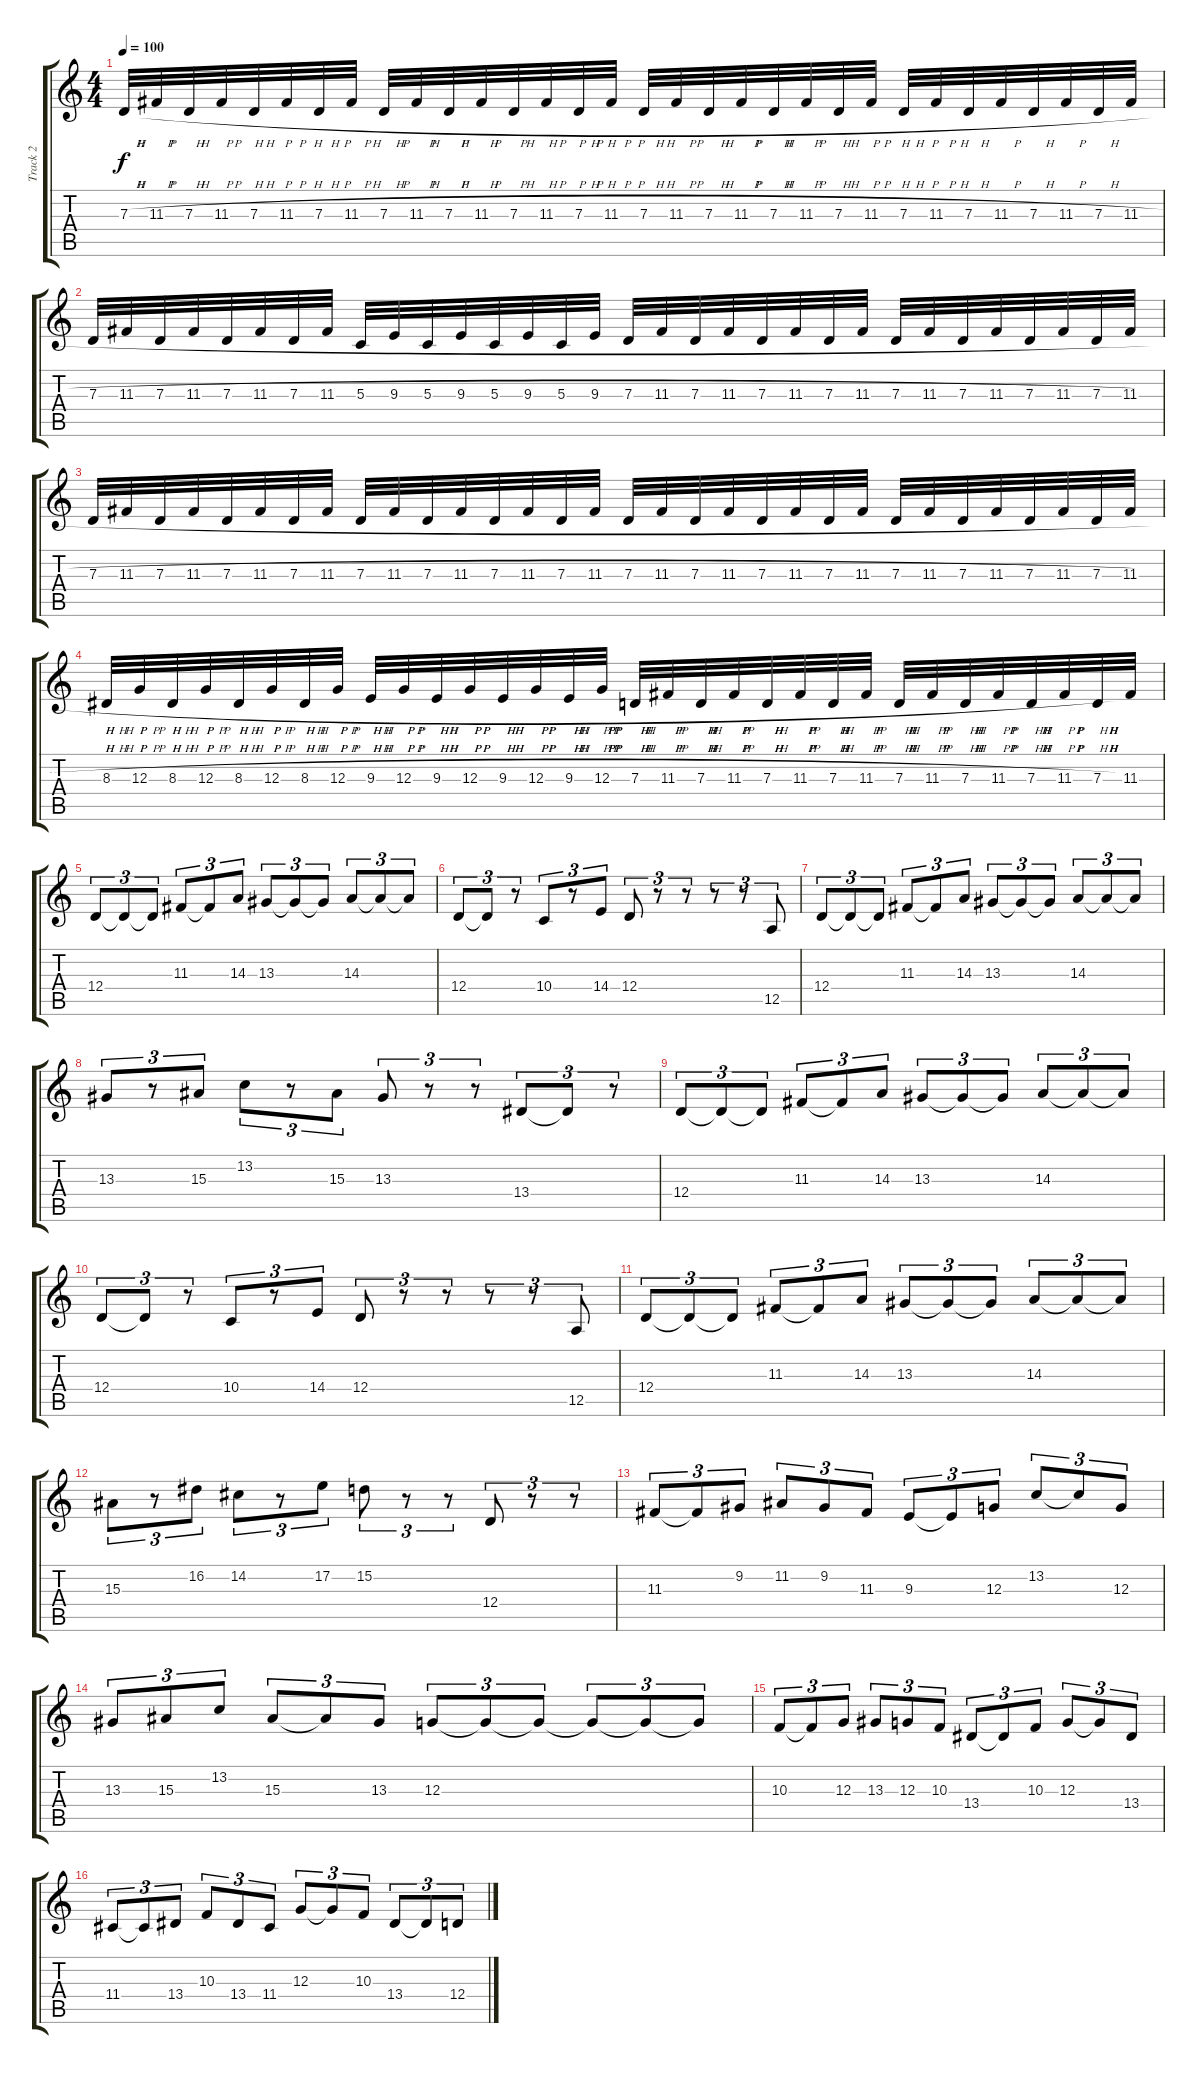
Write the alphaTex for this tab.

\track ("Track 2" "Track 2") {instrument vibraphone}
\staff {score tabs}
\tuning (E4 B3 G3 D3 A2 E2) {hide}
\ts (4 4)
\tempo 100
\clef g2
\ks c
7.3{h}.32{dy f} 11.3{h}.32 7.3{h}.32 11.3{h}.32 7.3{h}.32 11.3{h}.32 7.3{h}.32 11.3{h}.32 7.3{h}.32 11.3{h}.32 7.3{h}.32 11.3{h}.32 7.3{h}.32 11.3{h}.32 7.3{h}.32 11.3{h}.32 7.3{h}.32 11.3{h}.32 7.3{h}.32 11.3{h}.32 7.3{h}.32 11.3{h}.32 7.3{h}.32 11.3{h}.32 7.3{h}.32 11.3{h}.32 7.3{h}.32 11.3{h}.32 7.3{h}.32 11.3{h}.32 7.3{h}.32 11.3{h}.32 |
7.3{h}.32 11.3{h}.32 7.3{h}.32 11.3{h}.32 7.3{h}.32 11.3{h}.32 7.3{h}.32 11.3{h}.32 5.3{h}.32 9.3{h}.32 5.3{h}.32 9.3{h}.32 5.3{h}.32 9.3{h}.32 5.3{h}.32 9.3{h}.32 7.3{h}.32 11.3{h}.32 7.3{h}.32 11.3{h}.32 7.3{h}.32 11.3{h}.32 7.3{h}.32 11.3{h}.32 7.3{h}.32 11.3{h}.32 7.3{h}.32 11.3{h}.32 7.3{h}.32 11.3{h}.32 7.3{h}.32 11.3{h}.32 |
7.3{h}.32 11.3{h}.32 7.3{h}.32 11.3{h}.32 7.3{h}.32 11.3{h}.32 7.3{h}.32 11.3{h}.32 7.3{h}.32 11.3{h}.32 7.3{h}.32 11.3{h}.32 7.3{h}.32 11.3{h}.32 7.3{h}.32 11.3{h}.32 7.3{h}.32 11.3{h}.32 7.3{h}.32 11.3{h}.32 7.3{h}.32 11.3{h}.32 7.3{h}.32 11.3{h}.32 7.3{h}.32 11.3{h}.32 7.3{h}.32 11.3{h}.32 7.3{h}.32 11.3{h}.32 7.3{h}.32 11.3{h}.32 |
8.3{h}.32 12.3{h}.32 8.3{h}.32 12.3{h}.32 8.3{h}.32 12.3{h}.32 8.3{h}.32 12.3{h}.32 9.3{h}.32 12.3{h}.32 9.3{h}.32 12.3{h}.32 9.3{h}.32 12.3{h}.32 9.3{h}.32 12.3{h}.32 7.3{h}.32 11.3{h}.32 7.3{h}.32 11.3{h}.32 7.3{h}.32 11.3{h}.32 7.3{h}.32 11.3{h}.32 7.3{h}.32 11.3{h}.32 7.3{h}.32 11.3{h}.32 7.3{h}.32 11.3{h}.32 7.3{h}.32 11.3.32 |
12.4.8{tu (3 2)} 12.4{t}.8{tu (3 2)} 12.4{t}.8{tu (3 2)} 11.3.8{tu (3 2)} 11.3{t}.8{tu (3 2)} 14.3.8{tu (3 2)} 13.3.8{tu (3 2)} 13.3{t}.8{tu (3 2)} 13.3{t}.8{tu (3 2)} 14.3.8{tu (3 2)} 14.3{t}.8{tu (3 2)} 14.3{t}.8{tu (3 2)} |
12.4.8{tu (3 2)} 12.4{t}.8{tu (3 2)} r.8{tu (3 2)} 10.4.8{tu (3 2)} r.8{tu (3 2)} 14.4.8{tu (3 2)} 12.4.8{tu (3 2)} r.8{tu (3 2)} r.8{tu (3 2)} r.8{tu (3 2)} r.8{tu (3 2)} 12.5.8{tu (3 2)} |
12.4.8{tu (3 2)} 12.4{t}.8{tu (3 2)} 12.4{t}.8{tu (3 2)} 11.3.8{tu (3 2)} 11.3{t}.8{tu (3 2)} 14.3.8{tu (3 2)} 13.3.8{tu (3 2)} 13.3{t}.8{tu (3 2)} 13.3{t}.8{tu (3 2)} 14.3.8{tu (3 2)} 14.3{t}.8{tu (3 2)} 14.3{t}.8{tu (3 2)} |
13.3.8{tu (3 2)} r.8{tu (3 2)} 15.3.8{tu (3 2)} 13.2.8{tu (3 2)} r.8{tu (3 2)} 15.3.8{tu (3 2)} 13.3.8{tu (3 2)} r.8{tu (3 2)} r.8{tu (3 2)} 13.4.8{tu (3 2)} 13.4{t}.8{tu (3 2)} r.8{tu (3 2)} |
12.4.8{tu (3 2)} 12.4{t}.8{tu (3 2)} 12.4{t}.8{tu (3 2)} 11.3.8{tu (3 2)} 11.3{t}.8{tu (3 2)} 14.3.8{tu (3 2)} 13.3.8{tu (3 2)} 13.3{t}.8{tu (3 2)} 13.3{t}.8{tu (3 2)} 14.3.8{tu (3 2)} 14.3{t}.8{tu (3 2)} 14.3{t}.8{tu (3 2)} |
12.4.8{tu (3 2)} 12.4{t}.8{tu (3 2)} r.8{tu (3 2)} 10.4.8{tu (3 2)} r.8{tu (3 2)} 14.4.8{tu (3 2)} 12.4.8{tu (3 2)} r.8{tu (3 2)} r.8{tu (3 2)} r.8{tu (3 2)} r.8{tu (3 2)} 12.5.8{tu (3 2)} |
12.4.8{tu (3 2)} 12.4{t}.8{tu (3 2)} 12.4{t}.8{tu (3 2)} 11.3.8{tu (3 2)} 11.3{t}.8{tu (3 2)} 14.3.8{tu (3 2)} 13.3.8{tu (3 2)} 13.3{t}.8{tu (3 2)} 13.3{t}.8{tu (3 2)} 14.3.8{tu (3 2)} 14.3{t}.8{tu (3 2)} 14.3{t}.8{tu (3 2)} |
15.3.8{tu (3 2)} r.8{tu (3 2)} 16.2.8{tu (3 2)} 14.2.8{tu (3 2)} r.8{tu (3 2)} 17.2.8{tu (3 2)} 15.2.8{tu (3 2)} r.8{tu (3 2)} r.8{tu (3 2)} 12.4.8{tu (3 2)} r.8{tu (3 2)} r.8{tu (3 2)} |
11.3.8{tu (3 2)} 11.3{t}.8{tu (3 2)} 9.2.8{tu (3 2)} 11.2.8{tu (3 2)} 9.2.8{tu (3 2)} 11.3.8{tu (3 2)} 9.3.8{tu (3 2)} 9.3{t}.8{tu (3 2)} 12.3.8{tu (3 2)} 13.2.8{tu (3 2)} 13.2{t}.8{tu (3 2)} 12.3.8{tu (3 2)} |
13.3.8{tu (3 2)} 15.3.8{tu (3 2)} 13.2.8{tu (3 2)} 15.3.8{tu (3 2)} 15.3{t}.8{tu (3 2)} 13.3.8{tu (3 2)} 12.3.8{tu (3 2)} 12.3{t}.8{tu (3 2)} 12.3{t}.8{tu (3 2)} 12.3{t}.8{tu (3 2)} 12.3{t}.8{tu (3 2)} 12.3{t}.8{tu (3 2)} |
10.3.8{tu (3 2)} 10.3{t}.8{tu (3 2)} 12.3.8{tu (3 2)} 13.3.8{tu (3 2)} 12.3.8{tu (3 2)} 10.3.8{tu (3 2)} 13.4.8{tu (3 2)} 13.4{t}.8{tu (3 2)} 10.3.8{tu (3 2)} 12.3.8{tu (3 2)} 12.3{t}.8{tu (3 2)} 13.4.8{tu (3 2)} |
11.4.8{tu (3 2)} 11.4{t}.8{tu (3 2)} 13.4.8{tu (3 2)} 10.3.8{tu (3 2)} 13.4.8{tu (3 2)} 11.4.8{tu (3 2)} 12.3.8{tu (3 2)} 12.3{t}.8{tu (3 2)} 10.3.8{tu (3 2)} 13.4.8{tu (3 2)} 13.4{t}.8{tu (3 2)} 12.4.8{tu (3 2)}
